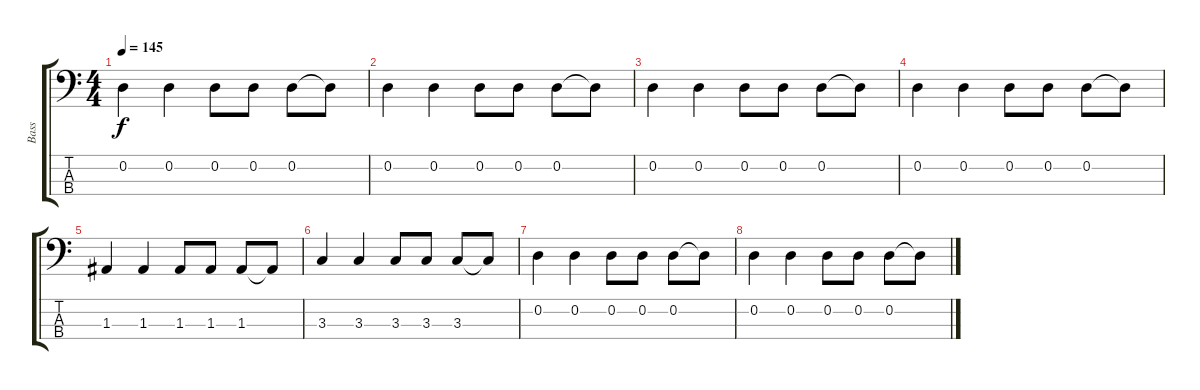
\track ("Bass" "Bass") {instrument electricbasspick}
\staff {score tabs}
\tuning (G2 D2 A1 E1) {hide}
\ts (4 4)
\tempo 145
\clef f4
\ks c
0.2.4{dy f} 0.2.4 0.2.8 0.2.8 0.2.8 0.2{t}.8 |
0.2.4 0.2.4 0.2.8 0.2.8 0.2.8 0.2{t}.8 |
0.2.4 0.2.4 0.2.8 0.2.8 0.2.8 0.2{t}.8 |
0.2.4 0.2.4 0.2.8 0.2.8 0.2.8 0.2{t}.8 |
1.3.4 1.3.4 1.3.8 1.3.8 1.3.8 1.3{t}.8 |
3.3.4 3.3.4 3.3.8 3.3.8 3.3.8 3.3{t}.8 |
0.2.4 0.2.4 0.2.8 0.2.8 0.2.8 0.2{t}.8 |
0.2.4 0.2.4 0.2.8 0.2.8 0.2.8 0.2{t}.8
